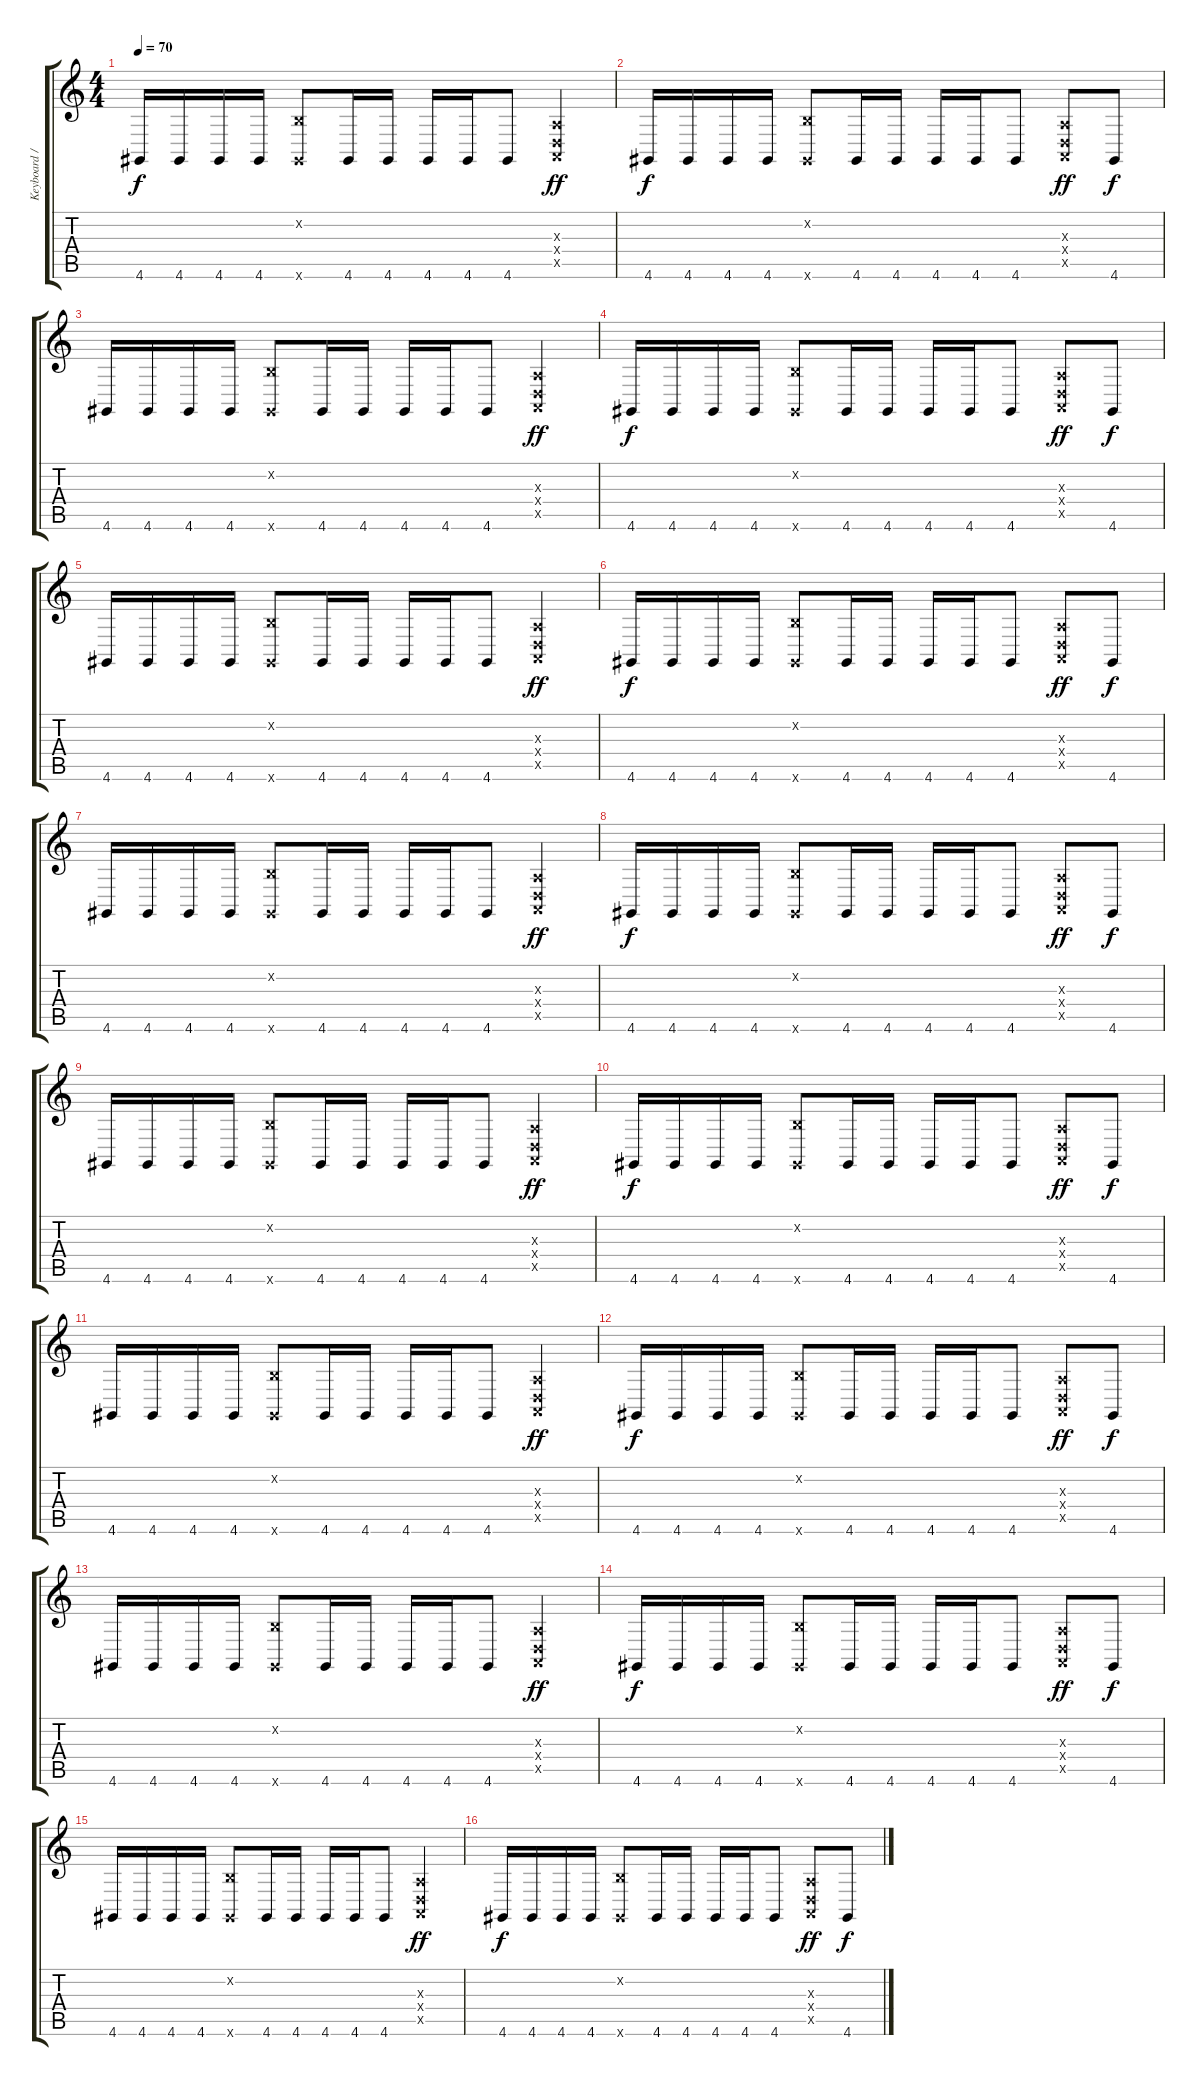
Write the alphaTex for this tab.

\track ("Keyboard / Flake Lorenz" "Keyboard /") {instrument melodictom}
\staff {score tabs}
\tuning (E4 B3 G3 D3 A2 E2) {hide}
\ts (4 4)
\tempo 70
\clef g2
\ks c
4.6.16{dy f instrument melodictom} 4.6.16 4.6.16 4.6.16 (0.2{x} 4.6{x}).8 4.6.16 4.6.16 4.6.16 4.6.16 4.6.8 (2.3{x} 0.4{x} 0.5{x}).4{dy ff} |
4.6.16{dy f} 4.6.16 4.6.16 4.6.16 (0.2{x} 4.6{x}).8 4.6.16 4.6.16 4.6.16 4.6.16 4.6.8 (2.3{x} 0.4{x} 0.5{x}).8{dy ff} 4.6.8{dy f} |
4.6.16 4.6.16 4.6.16 4.6.16 (0.2{x} 4.6{x}).8 4.6.16 4.6.16 4.6.16 4.6.16 4.6.8 (2.3{x} 0.4{x} 0.5{x}).4{dy ff} |
4.6.16{dy f} 4.6.16 4.6.16 4.6.16 (0.2{x} 4.6{x}).8 4.6.16 4.6.16 4.6.16 4.6.16 4.6.8 (2.3{x} 0.4{x} 0.5{x}).8{dy ff} 4.6.8{dy f} |
4.6.16 4.6.16 4.6.16 4.6.16 (0.2{x} 4.6{x}).8 4.6.16 4.6.16 4.6.16 4.6.16 4.6.8 (2.3{x} 0.4{x} 0.5{x}).4{dy ff} |
4.6.16{dy f} 4.6.16 4.6.16 4.6.16 (0.2{x} 4.6{x}).8 4.6.16 4.6.16 4.6.16 4.6.16 4.6.8 (2.3{x} 0.4{x} 0.5{x}).8{dy ff} 4.6.8{dy f} |
4.6.16 4.6.16 4.6.16 4.6.16 (0.2{x} 4.6{x}).8 4.6.16 4.6.16 4.6.16 4.6.16 4.6.8 (2.3{x} 0.4{x} 0.5{x}).4{dy ff} |
4.6.16{dy f} 4.6.16 4.6.16 4.6.16 (0.2{x} 4.6{x}).8 4.6.16 4.6.16 4.6.16 4.6.16 4.6.8 (2.3{x} 0.4{x} 0.5{x}).8{dy ff} 4.6.8{dy f} |
4.6.16 4.6.16 4.6.16 4.6.16 (0.2{x} 4.6{x}).8 4.6.16 4.6.16 4.6.16 4.6.16 4.6.8 (2.3{x} 0.4{x} 0.5{x}).4{dy ff} |
4.6.16{dy f} 4.6.16 4.6.16 4.6.16 (0.2{x} 4.6{x}).8 4.6.16 4.6.16 4.6.16 4.6.16 4.6.8 (2.3{x} 0.4{x} 0.5{x}).8{dy ff} 4.6.8{dy f} |
4.6.16 4.6.16 4.6.16 4.6.16 (0.2{x} 4.6{x}).8 4.6.16 4.6.16 4.6.16 4.6.16 4.6.8 (2.3{x} 0.4{x} 0.5{x}).4{dy ff} |
4.6.16{dy f} 4.6.16 4.6.16 4.6.16 (0.2{x} 4.6{x}).8 4.6.16 4.6.16 4.6.16 4.6.16 4.6.8 (2.3{x} 0.4{x} 0.5{x}).8{dy ff} 4.6.8{dy f} |
4.6.16 4.6.16 4.6.16 4.6.16 (0.2{x} 4.6{x}).8 4.6.16 4.6.16 4.6.16 4.6.16 4.6.8 (2.3{x} 0.4{x} 0.5{x}).4{dy ff} |
4.6.16{dy f} 4.6.16 4.6.16 4.6.16 (0.2{x} 4.6{x}).8 4.6.16 4.6.16 4.6.16 4.6.16 4.6.8 (2.3{x} 0.4{x} 0.5{x}).8{dy ff} 4.6.8{dy f} |
4.6.16 4.6.16 4.6.16 4.6.16 (0.2{x} 4.6{x}).8 4.6.16 4.6.16 4.6.16 4.6.16 4.6.8 (2.3{x} 0.4{x} 0.5{x}).4{dy ff} |
4.6.16{dy f} 4.6.16 4.6.16 4.6.16 (0.2{x} 4.6{x}).8 4.6.16 4.6.16 4.6.16 4.6.16 4.6.8 (2.3{x} 0.4{x} 0.5{x}).8{dy ff} 4.6.8{dy f}
